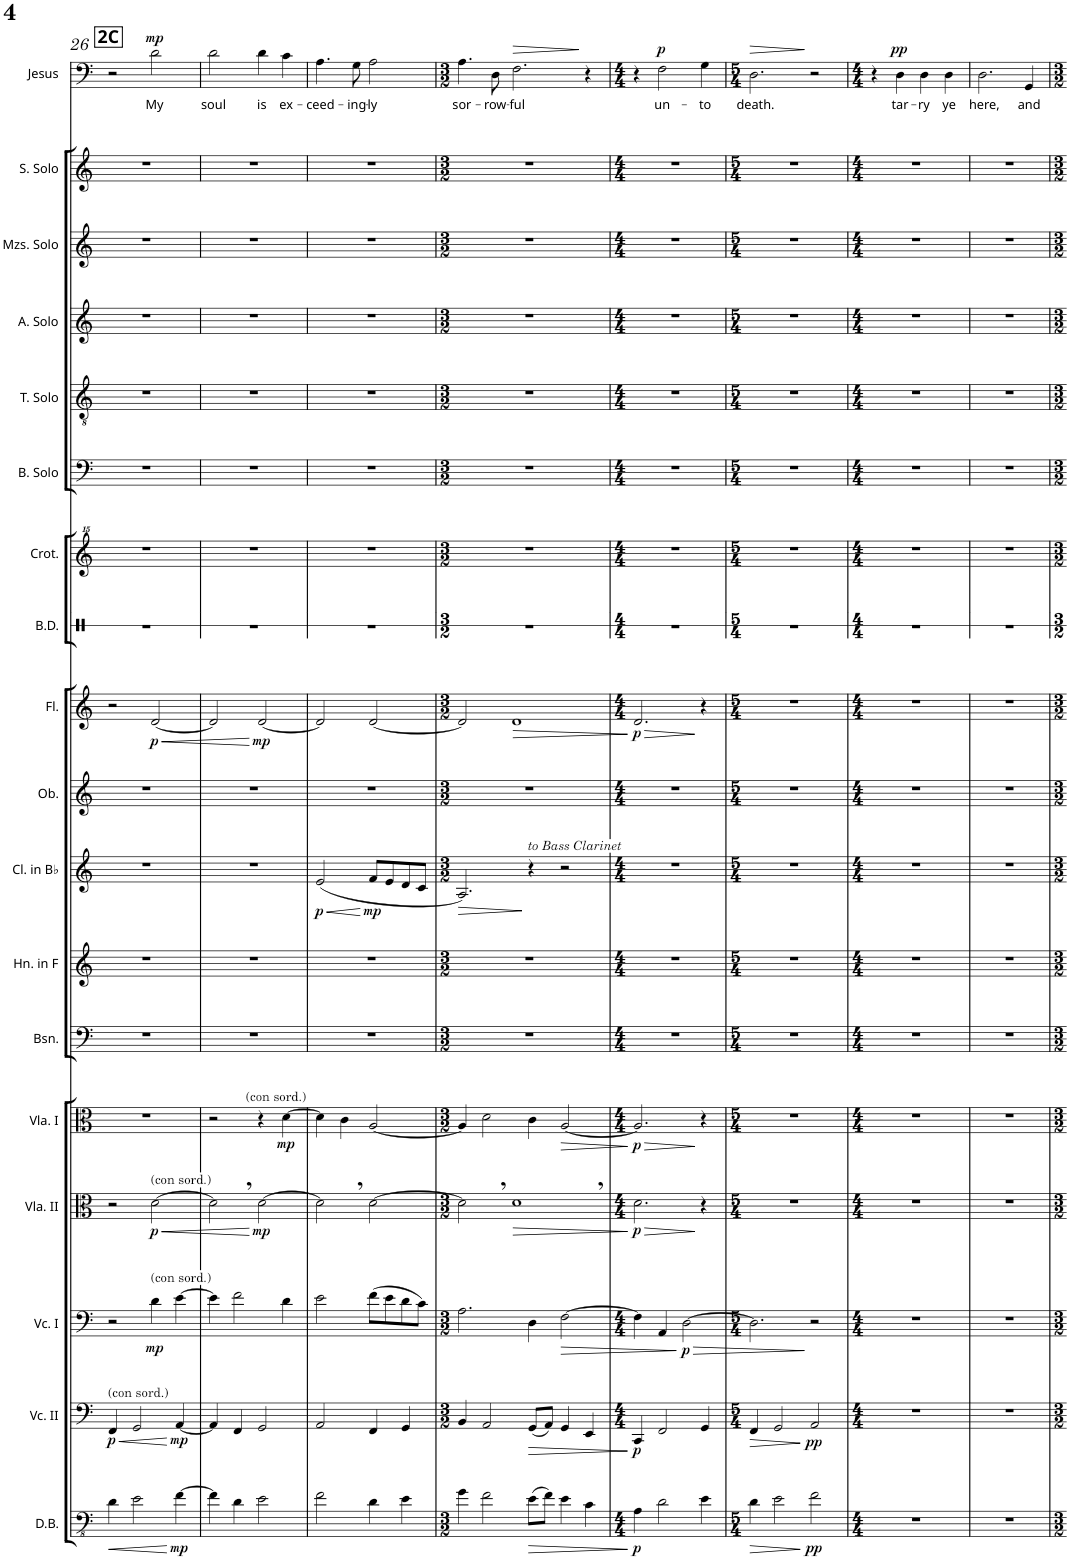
**kern	**dynam	**kern	**dynam	**kern	**dynam	**kern	**dynam	**kern	**dynam	**kern	**kern	**kern	**dynam	**kern	**kern	**dynam	**kern	**kern	**kern	**kern	**kern	**kern	**kern	**kern	**text	**dynam
*part18	*part18	*part17	*part17	*part16	*part16	*part15	*part15	*part14	*part14	*part13	*part12	*part11	*part11	*part10	*part9	*part9	*part8	*part7	*part6	*part5	*part4	*part3	*part2	*part1	*part1	*part1
*staff18	*staff18	*staff17	*staff17	*staff16	*staff16	*staff15	*staff15	*staff14	*staff14	*staff13	*staff12	*staff11	*staff11	*staff10	*staff9	*staff9	*staff8	*staff7	*staff6	*staff5	*staff4	*staff3	*staff2	*staff1	*staff1	*staff1
*I"Double Bass	*	*I"Violoncello II	*	*I"Violoncello I	*	*I"Viola II	*	*I"Viola I	*	*I"Bassoon	*I"Horn in F	*I"Clarinet in Bb	*	*I"Oboe	*I"Flute	*	*I"Bass Drum	*I"Crotales	*I"Bass Solo	*I"Tenor Solo	*I"Alto Solo	*I"Mezzo-soprano Solo	*I"Soprano Solo	*I"Jesus (Baritone Solo)	*	*
*I'D.B.	*	*I'Vc. II	*	*I'Vc. I	*	*I'Vla. II	*	*I'Vla. I	*	*I'Bsn.	*I'Hn. in F	*I'Cl. in Bb	*	*I'Ob.	*I'Fl.	*	*I'B.D.	*I'Crot.	*I'B. Solo	*I'T. Solo	*I'A. Solo	*I'Mzs. Solo	*I'S. Solo	*I'Jesus	*	*
!!LO:PB:g=z
*clefFv4	*	*clefF4	*	*clefF4	*	*clefC3	*	*clefC3	*	*clefF4	*clefG2	*clefG2	*	*clefG2	*clefG2	*	*clefX	*clefG^^2	*clefF4	*clefGv2	*clefG2	*clefG2	*clefG2	*clefF4	*	*
*Trd7c12	*	*	*	*	*	*	*	*	*	*	*Trd4c7	*Trd1c2	*	*	*	*	*	*	*	*	*	*	*	*	*	*
*k[]	*	*k[]	*	*k[]	*	*k[]	*	*k[]	*	*k[]	*k[]	*k[]	*	*k[]	*k[]	*	*k[]	*k[]	*k[]	*k[]	*k[]	*k[]	*k[]	*k[]	*	*
*M4/4	*	*M4/4	*	*M4/4	*	*M4/4	*	*M4/4	*	*M4/4	*M4/4	*M4/4	*	*M4/4	*M4/4	*	*M4/4	*M4/4	*M4/4	*M4/4	*M4/4	*M4/4	*M4/4	*M4/4	*	*
!!LO:REH:place=s1:a:B:cj:fs=14:t=2C
=26	=26	=26	=26	=26	=26	=26	=26	=26	=26	=26	=26	=26	=26	=26	=26	=26	=26	=26	=26	=26	=26	=26	=26	=26	=26	=26
!	!	!LO:TX:a:t=(con sord.)	!	!	!	!	!	!	!	!	!	!	!	!	!	!	!	!	!	!	!	!	!	!	!	!
!	!LO:HP:b	!	!LO:HP:b	!	!	!	!	!	!	!	!	!	!	!	!	!	!	!	!	!	!	!	!	!	!	!
!	!	!	!LO:DY:n=1:b	!	!	!	!	!	!	!	!	!	!	!	!	!	!	!	!	!	!	!	!	!	!	!
4D\	<	4FF/	< p	2r	.	2r	.	1r	.	1r	1r	1r	.	1r	2r	.	1r	1r	1r	1r	1r	1r	1r	2r	.	.
2E\	.	2GG/	.	.	.	.	.	.	.	.	.	.	.	.	.	.	.	.	.	.	.	.	.	.	.	.
!	!	!	!	!	!	!LO:TX:a:t=(con sord.)	!	!	!	!	!	!	!	!	!	!	!	!	!	!	!	!	!	!	!	!
!	!	!	!	!LO:TX:a:t=(con sord.)	!	!	!	!	!	!	!	!	!	!	!	!	!	!	!	!	!	!	!	!	!	!
!	!	!	!	!	!LO:DY:b	!	!LO:HP:b	!	!	!	!	!	!	!	!	!LO:HP:b	!	!	!	!	!	!	!	!	!LO:LY:b	!
!	!	!	!	!	!	!	!LO:DY:n=1:b	!	!	!	!	!	!	!	!	!LO:DY:n=1:b	!	!	!	!	!	!	!	!	!	!LO:DY:a
.	.	.	.	4d\	mp	[2d\	< p	.	.	.	.	.	.	.	[2d/	< p	.	.	.	.	.	.	.	2d\	My	mp
!	!LO:DY:n=1:b	!	!LO:DY:n=2:b	!	!	!	!	!	!	!	!	!	!	!	!	!	!	!	!	!	!	!	!	!	!	!
[4F\	[ mp	[4AA/	[ mp	[4e\	.	.	.	.	.	.	.	.	.	.	.	.	.	.	.	.	.	.	.	.	.	.
=27	=27	=27	=27	=27	=27	=27	=27	=27	=27	=27	=27	=27	=27	=27	=27	=27	=27	=27	=27	=27	=27	=27	=27	=27	=27	=27
!	!	!	!	!	!	!	!	!	!	!	!	!	!	!	!	!	!	!	!	!	!	!	!	!	!LO:LY:b	!
4F\]	.	4AA/]	.	4e\]	.	2d,\]	.	2r	.	1r	1r	1r	.	1r	2d/]	.	1r	1r	1r	1r	1r	1r	1r	2d\	soul	.
4D\	.	4FF/	.	2f\	.	.	.	.	.	.	.	.	.	.	.	.	.	.	.	.	.	.	.	.	.	.
!	!	!	!	!	!	!	!LO:DY:n=1:b	!	!	!	!	!	!	!	!	!LO:DY:n=1:b	!	!	!	!	!	!	!	!	!LO:LY:b	!
2E\	.	2GG/	.	.	.	[2d\	[ mp	4r	.	.	.	.	.	.	[2d/	[ mp	.	.	.	.	.	.	.	4d\	is	.
!	!	!	!	!	!	!	!	!LO:TX:a:t=(con sord.)	!	!	!	!	!	!	!	!	!	!	!	!	!	!	!	!	!	!
!	!	!	!	!	!	!	!	!	!LO:DY:b	!	!	!	!	!	!	!	!	!	!	!	!	!	!	!	!LO:LY:b	!
.	.	.	.	4d\	.	.	.	[4d\	mp	.	.	.	.	.	.	.	.	.	.	.	.	.	.	4c\	ex-	.
=28	=28	=28	=28	=28	=28	=28	=28	=28	=28	=28	=28	=28	=28	=28	=28	=28	=28	=28	=28	=28	=28	=28	=28	=28	=28	=28
!	!	!	!	!	!	!	!	!	!	!	!	!	!LO:HP:b	!	!	!	!	!	!	!	!	!	!	!	!LO:LY:b	!
!	!	!	!	!	!	!	!	!	!	!	!	!	!LO:DY:n=1:b	!	!	!	!	!	!	!	!	!	!	!	!	!
2F\	.	2AA/	.	2e\	.	2d,\]	.	4d\]	.	1r	1r	(2e/	< p	1r	2d/]	.	1r	1r	1r	1r	1r	1r	1r	4.A\	-ceed-	.
.	.	.	.	.	.	.	.	4c\	.	.	.	.	.	.	.	.	.	.	.	.	.	.	.	.	.	.
!	!	!	!	!	!	!	!	!	!	!	!	!	!	!	!	!	!	!	!	!	!	!	!	!	!LO:LY:b	!
.	.	.	.	.	.	.	.	.	.	.	.	.	.	.	.	.	.	.	.	.	.	.	.	8G\	-ing-	.
!	!	!	!	!	!	!	!	!	!	!	!	!	!LO:DY:n=2:b	!	!	!	!	!	!	!	!	!	!	!	!LO:LY:b	!
4D\	.	4FF/	.	(8f\L	.	[2d\	.	[2A/	.	.	.	8f/L	[ mp	.	[2d/	.	.	.	.	.	.	.	.	2A\	-ly	.
.	.	.	.	8e\	.	.	.	.	.	.	.	8e/	.	.	.	.	.	.	.	.	.	.	.	.	.	.
4E\	.	4GG/	.	8d\	.	.	.	.	.	.	.	8d/	.	.	.	.	.	.	.	.	.	.	.	.	.	.
.	.	.	.	8c\J)	.	.	.	.	.	.	.	8c/J	.	.	.	.	.	.	.	.	.	.	.	.	.	.
=29	=29	=29	=29	=29	=29	=29	=29	=29	=29	=29	=29	=29	=29	=29	=29	=29	=29	=29	=29	=29	=29	=29	=29	=29	=29	=29
*M3/2	*	*M3/2	*	*M3/2	*	*M3/2	*	*M3/2	*	*M3/2	*M3/2	*M3/2	*	*M3/2	*M3/2	*	*M3/2	*M3/2	*M3/2	*M3/2	*M3/2	*M3/2	*M3/2	*M3/2	*	*
!	!	!	!	!	!	!	!	!	!	!	!	!	!LO:HP:b	!	!	!	!	!	!	!	!	!	!	!	!LO:LY:b	!
4G\	.	4BB/	.	2.A\	.	2d,\]	.	4A/]	.	1.r	1.r	2.A/)	>	1.r	2d/]	.	1.r	1.r	1.r	1.r	1.r	1.r	1.r	4.A\	sor-	.
2F\	.	2AA/	.	.	.	.	.	2d\	.	.	.	.	.	.	.	.	.	.	.	.	.	.	.	.	.	.
!	!	!	!	!	!	!	!	!	!	!	!	!	!	!	!	!	!	!	!	!	!	!	!	!	!LO:LY:b	!
.	.	.	.	.	.	.	.	.	.	.	.	.	.	.	.	.	.	.	.	.	.	.	.	8D\	-row-	.
!	!	!	!	!	!	!	!LO:HP:b	!	!	!	!	!	!	!	!	!LO:HP:b	!	!	!	!	!	!	!	!	!LO:LY:b	!LO:HP:b
.	.	.	.	.	.	1d,	>	.	.	.	.	.	.	.	1d	>	.	.	.	.	.	.	.	2.F\	-ful	>
!	!	!	!	!	!	!	!	!	!	!	!	!LO:TX:a:i:t=to Bass Clarinet	!	!	!	!	!	!	!	!	!	!	!	!	!	!
!	!LO:HP:b	!	!LO:HP:b	!	!	!	!	!	!	!	!	!	!	!	!	!	!	!	!	!	!	!	!	!	!	!
(8E\L	>	(8GG/L	>	4D\	.	.	.	4c\	.	.	.	4r	]	.	.	.	.	.	.	.	.	.	.	.	.	.
8F\J)	.	8AA/J)	.	.	.	.	.	.	.	.	.	.	.	.	.	.	.	.	.	.	.	.	.	.	.	.
!	!	!	!	!	!LO:HP:b	!	!	!	!LO:HP:b	!	!	!	!	!	!	!	!	!	!	!	!	!	!	!	!	!
4E\	.	4GG/	.	[2F\	>	.	.	[2A/	>	.	.	2r	.	.	.	.	.	.	.	.	.	.	.	.	.	.
4C\	.	4EE/	.	.	.	.	.	.	.	.	.	.	.	.	.	.	.	.	.	.	.	.	.	4r	.	]
.	]	.	]	.	.	.	]	.	]	.	.	.	.	.	.	]	.	.	.	.	.	.	.	.	.	.
=30	=30	=30	=30	=30	=30	=30	=30	=30	=30	=30	=30	=30	=30	=30	=30	=30	=30	=30	=30	=30	=30	=30	=30	=30	=30	=30
*M4/4	*	*M4/4	*	*M4/4	*	*M4/4	*	*M4/4	*	*M4/4	*M4/4	*M4/4	*	*M4/4	*M4/4	*	*M4/4	*M4/4	*M4/4	*M4/4	*M4/4	*M4/4	*M4/4	*M4/4	*	*
!	!LO:DY:b	!	!LO:DY:b	!	!	!	!LO:HP:b	!	!LO:HP:b	!	!	!	!	!	!	!LO:HP:b	!	!	!	!	!	!	!	!	!	!
!	!	!	!	!	!	!	!LO:DY:n=1:b	!	!LO:DY:n=1:b	!	!	!	!	!	!	!LO:DY:n=1:b	!	!	!	!	!	!	!	!	!	!
4AA\	p	4CC/	p	4F\]	.	2.d\	> p	2.A/]	> p	1r	1r	1r	.	1r	2.d/	> p	1r	1r	1r	1r	1r	1r	1r	4r	.	.
!	!	!	!	!	!	!	!	!	!	!	!	!	!	!	!	!	!	!	!	!	!	!	!	!	!LO:LY:b	!LO:DY:a
2D\	.	2FF/	.	4AA/	.	.	.	.	.	.	.	.	.	.	.	.	.	.	.	.	.	.	.	2F\	un-	p
!	!	!	!	!	!LO:HP:n=1:b	!	!	!	!	!	!	!	!	!	!	!	!	!	!	!	!	!	!	!	!	!
!	!	!	!	!	!LO:DY:n=1:b	!	!	!	!	!	!	!	!	!	!	!	!	!	!	!	!	!	!	!	!	!
.	.	.	.	[2D\	] > p	.	.	.	.	.	.	.	.	.	.	.	.	.	.	.	.	.	.	.	.	.
!	!	!	!	!	!	!	!	!	!	!	!	!	!	!	!	!	!	!	!	!	!	!	!	!	!LO:LY:b	!
4E\	.	4GG/	.	.	.	4r	]	4r	]	.	.	.	.	.	4r	]	.	.	.	.	.	.	.	4G\	-to	.
=31	=31	=31	=31	=31	=31	=31	=31	=31	=31	=31	=31	=31	=31	=31	=31	=31	=31	=31	=31	=31	=31	=31	=31	=31	=31	=31
*M5/4	*	*M5/4	*	*M5/4	*	*M5/4	*	*M5/4	*	*M5/4	*M5/4	*M5/4	*	*M5/4	*M5/4	*	*M5/4	*M5/4	*M5/4	*M5/4	*M5/4	*M5/4	*M5/4	*M5/4	*	*
!	!LO:HP:b	!	!LO:HP:b	!	!	!	!	!	!	!	!	!	!	!	!	!	!	!	!	!	!	!	!	!	!LO:LY:b	!LO:HP:b
4D\	>	4FF/	>	2.D\]	.	4%5r	.	4%5r	.	4%5r	4%5r	4%5r	.	4%5r	4%5r	.	4%5r	4%5r	4%5r	4%5r	4%5r	4%5r	4%5r	2.D\	death.	>
2E\	.	2GG/	.	.	.	.	.	.	.	.	.	.	.	.	.	.	.	.	.	.	.	.	.	.	.	.
!	!LO:DY:n=1:b	!	!LO:DY:n=1:b	!	!	!	!	!	!	!	!	!	!	!	!	!	!	!	!	!	!	!	!	!	!	!
2F\	] pp	2AA/	] pp	2r	]	.	.	.	.	.	.	.	.	.	.	.	.	.	.	.	.	.	.	2r	.	]
=32	=32	=32	=32	=32	=32	=32	=32	=32	=32	=32	=32	=32	=32	=32	=32	=32	=32	=32	=32	=32	=32	=32	=32	=32	=32	=32
*M4/4	*	*M4/4	*	*M4/4	*	*M4/4	*	*M4/4	*	*M4/4	*M4/4	*M4/4	*	*M4/4	*M4/4	*	*M4/4	*M4/4	*M4/4	*M4/4	*M4/4	*M4/4	*M4/4	*M4/4	*	*
1r	.	1r	.	1r	.	1r	.	1r	.	1r	1r	1r	.	1r	1r	.	1r	1r	1r	1r	1r	1r	1r	4r	.	.
!	!	!	!	!	!	!	!	!	!	!	!	!	!	!	!	!	!	!	!	!	!	!	!	!	!LO:LY:b	!LO:DY:a
.	.	.	.	.	.	.	.	.	.	.	.	.	.	.	.	.	.	.	.	.	.	.	.	4D\	tar-	pp
!	!	!	!	!	!	!	!	!	!	!	!	!	!	!	!	!	!	!	!	!	!	!	!	!	!LO:LY:b	!
.	.	.	.	.	.	.	.	.	.	.	.	.	.	.	.	.	.	.	.	.	.	.	.	4D\	-ry	.
!	!	!	!	!	!	!	!	!	!	!	!	!	!	!	!	!	!	!	!	!	!	!	!	!	!LO:LY:b	!
.	.	.	.	.	.	.	.	.	.	.	.	.	.	.	.	.	.	.	.	.	.	.	.	4D\	ye	.
=33	=33	=33	=33	=33	=33	=33	=33	=33	=33	=33	=33	=33	=33	=33	=33	=33	=33	=33	=33	=33	=33	=33	=33	=33	=33	=33
!	!	!	!	!	!	!	!	!	!	!	!	!	!	!	!	!	!	!	!	!	!	!	!	!	!LO:LY:b	!
1r	.	1r	.	1r	.	1r	.	1r	.	1r	1r	1r	.	1r	1r	.	1r	1r	1r	1r	1r	1r	1r	2.D\	here,	.
!	!	!	!	!	!	!	!	!	!	!	!	!	!	!	!	!	!	!	!	!	!	!	!	!	!LO:LY:b	!
.	.	.	.	.	.	.	.	.	.	.	.	.	.	.	.	.	.	.	.	.	.	.	.	4GG/	and	.
=	=	=	=	=	=	=	=	=	=	=	=	=	=	=	=	=	=	=	=	=	=	=	=	=	=	=
*-	*-	*-	*-	*-	*-	*-	*-	*-	*-	*-	*-	*-	*-	*-	*-	*-	*-	*-	*-	*-	*-	*-	*-	*-	*-	*-
